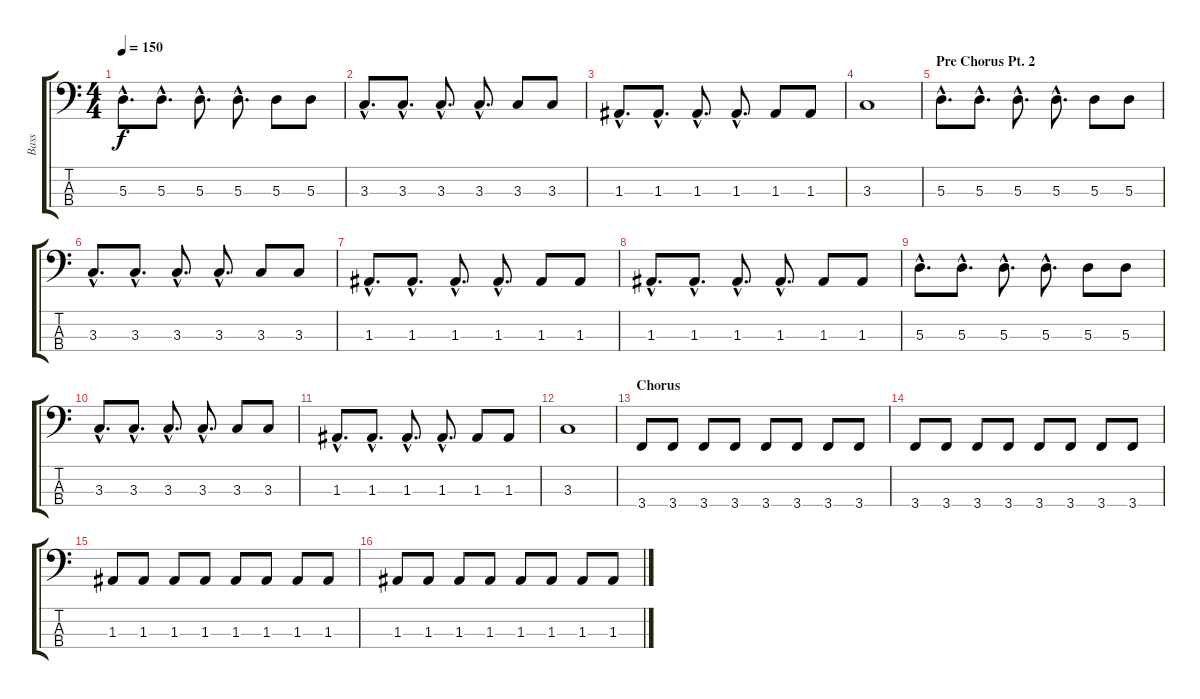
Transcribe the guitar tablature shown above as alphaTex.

\track ("Bass" "Bass") {instrument electricbasspick}
\staff {score tabs}
\tuning (G2 D2 A1 D1) {hide}
\ts (4 4)
\tempo 150
\clef f4
\ks c
5.3{hac}.8{d dy f} 5.3{hac}.8{d} 5.3{hac}.8{d} 5.3{hac}.8{d} 5.3.8 5.3.8 |
3.3{hac}.8{d} 3.3{hac}.8{d} 3.3{hac}.8{d} 3.3{hac}.8{d} 3.3.8 3.3.8 |
1.3{hac}.8{d} 1.3{hac}.8{d} 1.3{hac}.8{d} 1.3{hac}.8{d} 1.3.8 1.3.8 |
3.3.1 |
\section ("" "Pre Chorus Pt. 2")
5.3{hac}.8{d} 5.3{hac}.8{d} 5.3{hac}.8{d} 5.3{hac}.8{d} 5.3.8 5.3.8 |
3.3{hac}.8{d} 3.3{hac}.8{d} 3.3{hac}.8{d} 3.3{hac}.8{d} 3.3.8 3.3.8 |
1.3{hac}.8{d} 1.3{hac}.8{d} 1.3{hac}.8{d} 1.3{hac}.8{d} 1.3.8 1.3.8 |
1.3{hac}.8{d} 1.3{hac}.8{d} 1.3{hac}.8{d} 1.3{hac}.8{d} 1.3.8 1.3.8 |
5.3{hac}.8{d} 5.3{hac}.8{d} 5.3{hac}.8{d} 5.3{hac}.8{d} 5.3.8 5.3.8 |
3.3{hac}.8{d} 3.3{hac}.8{d} 3.3{hac}.8{d} 3.3{hac}.8{d} 3.3.8 3.3.8 |
1.3{hac}.8{d} 1.3{hac}.8{d} 1.3{hac}.8{d} 1.3{hac}.8{d} 1.3.8 1.3.8 |
3.3.1 |
\section ("" "Chorus")
3.4.8 3.4.8 3.4.8 3.4.8 3.4.8 3.4.8 3.4.8 3.4.8 |
3.4.8 3.4.8 3.4.8 3.4.8 3.4.8 3.4.8 3.4.8 3.4.8 |
1.3.8 1.3.8 1.3.8 1.3.8 1.3.8 1.3.8 1.3.8 1.3.8 |
1.3.8 1.3.8 1.3.8 1.3.8 1.3.8 1.3.8 1.3.8 1.3.8
